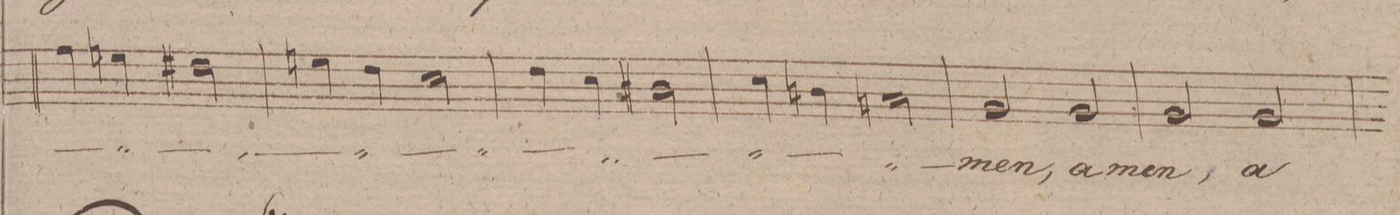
**kern	**text	**dynam
*I"Baſso.	*	*
*clefF4	*	*
*k[f#c#g#d#]	*	*
*met(c)	*	*
*M4/4	*	*
4A\	.	.
4Gn\	.	.
2F#X\	.	.
=252	=252	=252
4Gn\	.	.
4F#\	.	.
2E\	.	.
=253	=253	=253
4F#\	.	.
4E\	.	.
2D#X\	.	.
=254	=254	=254
4E\	.	.
4Dn\	.	.
2Cn\	.	.
=255	=255	=255
2BB/	-men,	.
2BB/	a-	.
=256	=256	=256
2BB/	-men,	.
2BB/	a-	.
=257	=257	=257
*-	*-	*-
